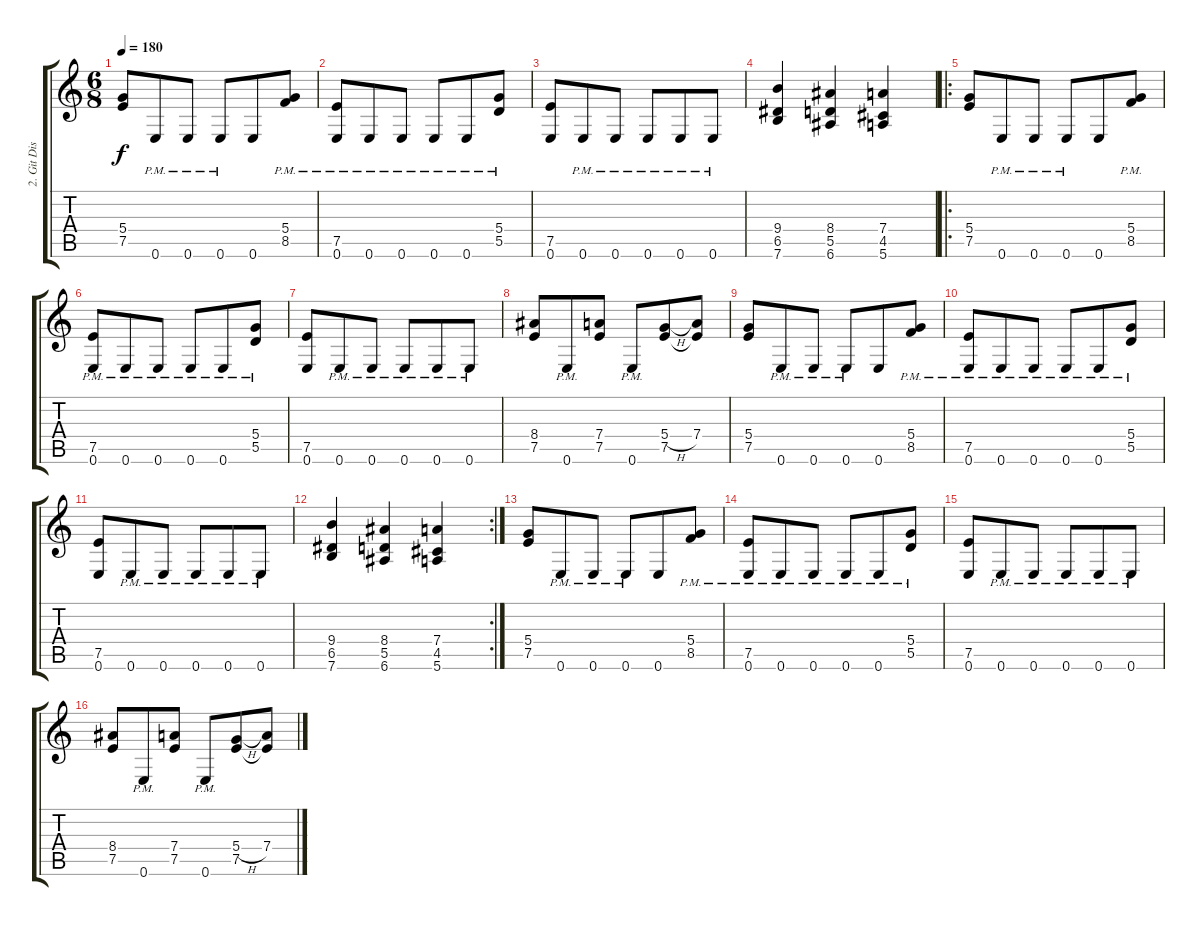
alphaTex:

\track ("2. Git Dist" "2. Git Dis") {instrument distortionguitar}
\staff {score tabs}
\tuning (E4 B3 G3 D3 A2 E2) {hide}
\ts (6 8)
\tempo 180
\clef g2
\ks c
(5.4 7.5).8{dy f} 0.6{pm}.8 0.6{pm}.8 0.6{pm}.8 0.6.8 (5.4{pm} 8.5{pm}).8 |
(7.5{pm} 0.6{pm}).8 0.6{pm}.8 0.6{pm}.8 0.6{pm}.8 0.6{pm}.8 (5.4{pm} 5.5{pm}).8 |
(7.5 0.6).8 0.6{pm}.8 0.6{pm}.8 0.6{pm}.8 0.6{pm}.8 0.6{pm}.8 |
(9.4 6.5 7.6).4 (8.4 5.5 6.6).4 (7.4 4.5 5.6).4 |
\ro
(5.4 7.5).8 0.6{pm}.8 0.6{pm}.8 0.6{pm}.8 0.6.8 (5.4{pm} 8.5{pm}).8 |
(7.5{pm} 0.6{pm}).8 0.6{pm}.8 0.6{pm}.8 0.6{pm}.8 0.6{pm}.8 (5.4{pm} 5.5{pm}).8 |
(7.5 0.6).8 0.6{pm}.8 0.6{pm}.8 0.6{pm}.8 0.6{pm}.8 0.6{pm}.8 |
(8.4 7.5).8 0.6{pm}.8 (7.4 7.5).8 0.6{pm}.8 (5.4{h} 7.5).8 (7.4 7.5{t}).8 |
(5.4 7.5).8 0.6{pm}.8 0.6{pm}.8 0.6{pm}.8 0.6.8 (5.4{pm} 8.5{pm}).8 |
(7.5{pm} 0.6{pm}).8 0.6{pm}.8 0.6{pm}.8 0.6{pm}.8 0.6{pm}.8 (5.4{pm} 5.5{pm}).8 |
(7.5 0.6).8 0.6{pm}.8 0.6{pm}.8 0.6{pm}.8 0.6{pm}.8 0.6{pm}.8 |
\rc 2
(9.4 6.5 7.6).4 (8.4 5.5 6.6).4 (7.4 4.5 5.6).4 |
(5.4 7.5).8 0.6{pm}.8 0.6{pm}.8 0.6{pm}.8 0.6.8 (5.4{pm} 8.5{pm}).8 |
(7.5{pm} 0.6{pm}).8 0.6{pm}.8 0.6{pm}.8 0.6{pm}.8 0.6{pm}.8 (5.4{pm} 5.5{pm}).8 |
(7.5 0.6).8 0.6{pm}.8 0.6{pm}.8 0.6{pm}.8 0.6{pm}.8 0.6{pm}.8 |
(8.4 7.5).8 0.6{pm}.8 (7.4 7.5).8 0.6{pm}.8 (5.4{h} 7.5).8 (7.4 7.5{t}).8
